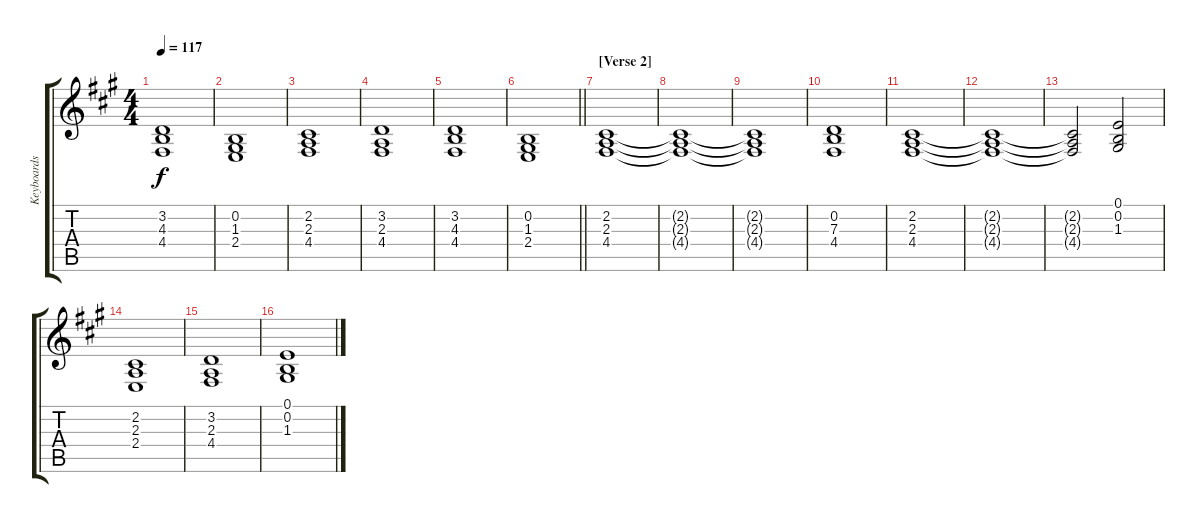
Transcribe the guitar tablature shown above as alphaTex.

\track ("Keyboards II" "Keyboards ") {instrument pad3polysynth}
\staff {score tabs}
\tuning (E4 B3 G3 D3 A2 E2) {hide}
\ts (4 4)
\tempo 117
\clef g2
\ks a
(3.2 4.3 4.4).1{dy f} |
(0.2 1.3 2.4).1 |
(2.2 2.3 4.4).1 |
(3.2 2.3 4.4).1 |
(3.2 4.3 4.4).1 |
\barLineRight lightlight
(0.2 1.3 2.4).1 |
\section ("" "[Verse 2]")
(2.2 2.3 4.4).1 |
(2.2{t} 2.3{t} 4.4{t}).1 |
(2.2{t} 2.3{t} 4.4{t}).1 |
(0.2 7.3 4.4).1 |
(2.2 2.3 4.4).1 |
(2.2{t} 2.3{t} 4.4{t}).1 |
(2.2{t} 2.3{t} 4.4{t}).2 (0.1 0.2 1.3).2 |
(2.2 2.3 2.4).1 |
(3.2 2.3 4.4).1 |
(0.1 0.2 1.3).1
